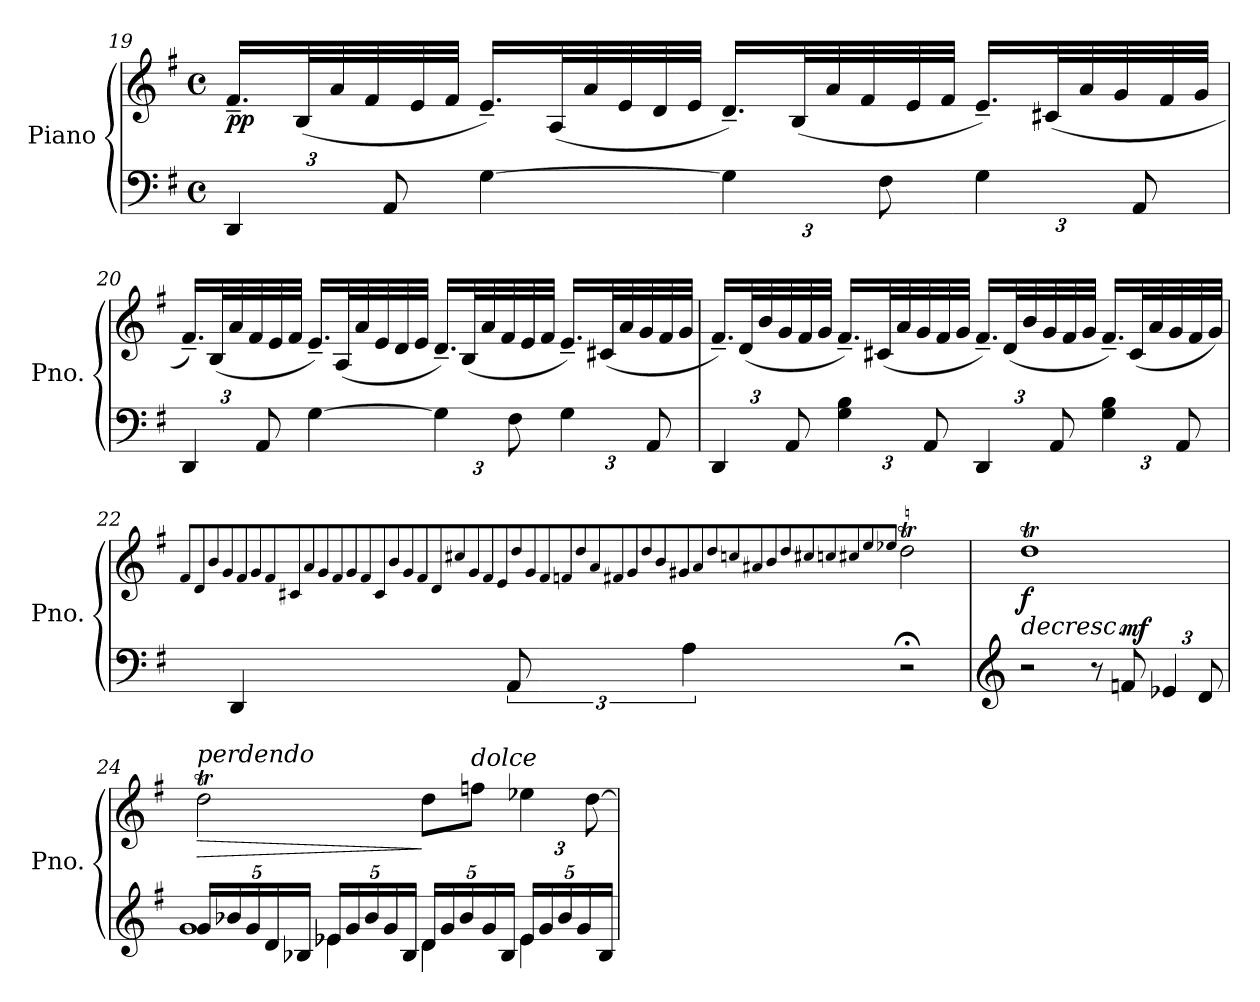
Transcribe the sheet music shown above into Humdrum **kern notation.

**kern	**kern	**dynam
*part1	*part1	*part1
*staff2	*staff1	*staff1/2
*I"Piano	*	*
*I'Pno.	*	*
!!LO:PB:g=z
*clefF4	*clefG2	*
*k[f#]	*k[f#]	*
*M4/4	*M4/4	*
*met(c)	*met(c)	*
*Xbrackettup	*	*
=19	=19	=19
!	!	!LO:DY:b
6DD/	16.f#~/LL	pp
.	(32B/L	.
.	32a/	.
.	32f#/	.
12AA/	.	.
.	32e/	.
.	32f#/JJJ	.
[4G\	16.e~/LL)	.
.	(32A/L	.
.	32a/	.
.	32e/	.
.	32d/	.
.	32e/JJJ	.
6G\]	16.d~/LL)	.
.	(32B/L	.
.	32a/	.
.	32f#/	.
12F#\	.	.
.	32e/	.
.	32f#/JJJ	.
6G\	16.e~/LL)	.
.	(32c#X/L	.
.	32a/	.
.	32g/	.
12AA/	.	.
.	32f#/	.
.	32g/JJJ	.
!!LO:LB:g=z
=20	=20	=20
6DD/	16.f#~/LL)	.
.	(32B/L	.
.	32a/	.
.	32f#/	.
12AA/	.	.
.	32e/	.
.	32f#/JJJ	.
[4G\	16.e~/LL)	.
.	(32A/L	.
.	32a/	.
.	32e/	.
.	32d/	.
.	32e/JJJ	.
6G\]	16.d~/LL)	.
.	(32B/L	.
.	32a/	.
.	32f#/	.
12F#\	.	.
.	32e/	.
.	32f#/JJJ	.
6G\	16.e~/LL)	.
.	(32c#X/L	.
.	32a/	.
.	32g/	.
12AA/	.	.
.	32f#/	.
.	32g/JJJ	.
!!LO:LB:g=z
=21	=21	=21
6DD/	16.f#~/LL)	.
.	(32d/L	.
.	32b/	.
.	32g/	.
12AA/	.	.
.	32f#/	.
.	32g/JJJ	.
6G\ 6B\	16.f#~/LL)	.
.	(32c#X/L	.
.	32a/	.
.	32g/	.
12AA/	.	.
.	32f#/	.
.	32g/JJJ	.
6DD/	16.f#~/LL)	.
.	(32d/L	.
.	32b/	.
.	32g/	.
12AA/	.	.
.	32f#/	.
.	32g/JJJ	.
6G\ 6B\	16.f#~/LL)	.
.	(32c#/L	.
.	32a/	.
.	32g/	.
12AA/	.	.
.	32f#/	.
.	32g/JJJ)	.
!!LO:LB:g=z
=22	=22	=22
4DD/	2ryy	.
*brackettup	*	*
12AA/	.	.
6A\	.	.
.	8qf#/L	.
.	8qd/	.
.	8qb/	.
.	8qg/	.
.	8qf#/	.
.	8qg/	.
.	8qf#/	.
.	8qc#X/	.
.	8qa/	.
.	8qg/	.
.	8qf#/	.
.	8qg/	.
.	8qf#/	.
.	8qc#/	.
.	8qb/	.
.	8qg/	.
.	8qf#/	.
.	8qd/	.
.	8qcc#X/	.
.	8qg/	.
.	8qf#/	.
.	8qe/	.
.	8qdd/	.
.	8qg/	.
.	8qf#/	.
.	8qfn/	.
.	8qdd/	.
.	8qa/	.
.	8qf#X/	.
.	8qg/	.
.	8qdd/	.
.	8qb/	.
.	8qg#X/	.
.	8qa/	.
.	8qdd/	.
.	8qccn/	.
.	8qa#X/	.
.	8qb/	.
.	8qdd/	.
.	8qcc#X/	.
.	8qccn/	.
.	8qcc#X/	.
.	8qee/	.
.	8qee-X/J	.
2r;<	2ddT\	.
!!LO:LB:g=z
=23	=23	=23
*clefG2	*	*
!	!	!LO:HP:b
!	!	!LO:DY:n=1:b
2r	1ddT	> f
8r	.	.
!	!	!LO:DY:n=2:a=2
8fn/	.	mf
*Xbrackettup	*	*
6e-X/	.	.
12d/	.	.
.	.	]
=24	=24	=24
*^	*	*
*	*^	*	*
!	!	!	!LO:TX:a:i:t=perdendo	!
!	!	!	!	!LO:HP:b
20g/LL	4ryy	1g	2ddT\	>
20b-X/	.	.	.	.
20g/	.	.	.	.
20d/	.	.	.	.
20B-X/JJ	.	.	.	.
20e-X/LL	4e-\	.	.	.
20g/	.	.	.	.
20b-/	.	.	.	.
20g/	.	.	.	.
20B-/JJ	.	.	.	.
20d/LL	4d\	.	8dd\L	]
20g/	.	.	.	.
20b-/	.	.	.	.
!	!	!	!LO:TX:a:i:t=dolce	!
.	.	.	8ffn\J	.
20g/	.	.	.	.
20B-/JJ	.	.	.	.
*	*	*	*Xbrackettup	*
20e-/LL	4e-\	.	6ee-X\	.
20g/	.	.	.	.
20b-/	.	.	.	.
20g/	.	.	.	.
.	.	.	[12dd\	.
20B-/JJ	.	.	.	.
*v	*v	*v	*	*
=	=	=
*-	*-	*-
